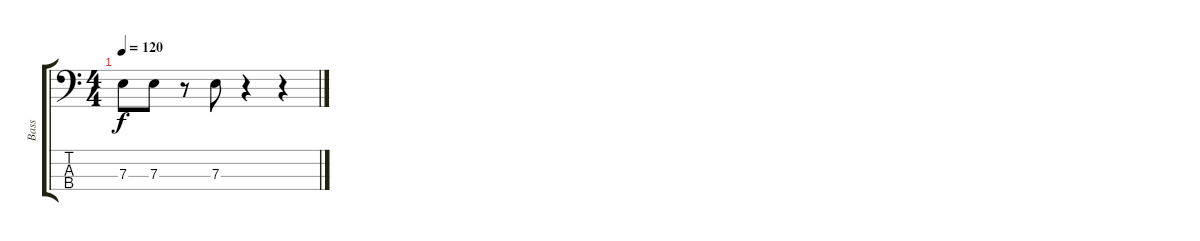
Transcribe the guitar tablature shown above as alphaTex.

\track ("Bass" "Bass") {instrument electricbassfinger}
\staff {score tabs}
\tuning (G2 D2 A1 E1) {hide}
\ts (4 4)
\tempo 120
\clef f4
\ks c
7.3.8{dy f volume 11} 7.3.8 r.8 7.3.8 r.4 r.4
